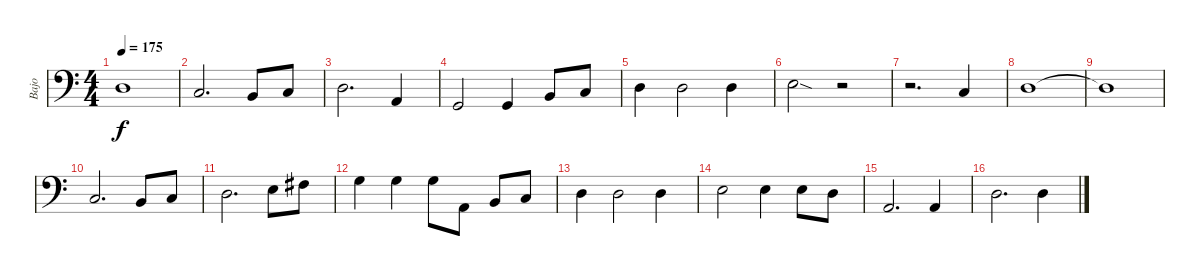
\track ("Bajo" "Bajo") {instrument acousticbass}
\staff {score}
\tuning (G2 D2 A1 E1) {hide}
\ts (4 4)
\tempo 175
\clef f4
\ks c
0.2{t}.1{dy f} |
3.3.2{d} 2.3.8 3.3.8 |
0.2.2{d} 0.3.4 |
3.4.2 3.4.4 2.3.8 3.3.8 |
0.2.4 0.2.2 0.2.4 |
2.2{sod}.2 r.2 |
r.2{d} 3.3.4 |
0.2.1 |
0.2{t}.1 |
3.3.2{d} 2.3.8 3.3.8 |
0.2.2{d} 2.2.8 4.2.8 |
0.1.4 0.1.4 0.1.8 0.3.8 2.3.8 3.3.8 |
0.2.4 0.2.2 0.2.4 |
12.4.2 2.2.4 2.2.8 0.2.8 |
0.3.2{d} 0.3.4 |
0.2.2{d} 0.2.4
